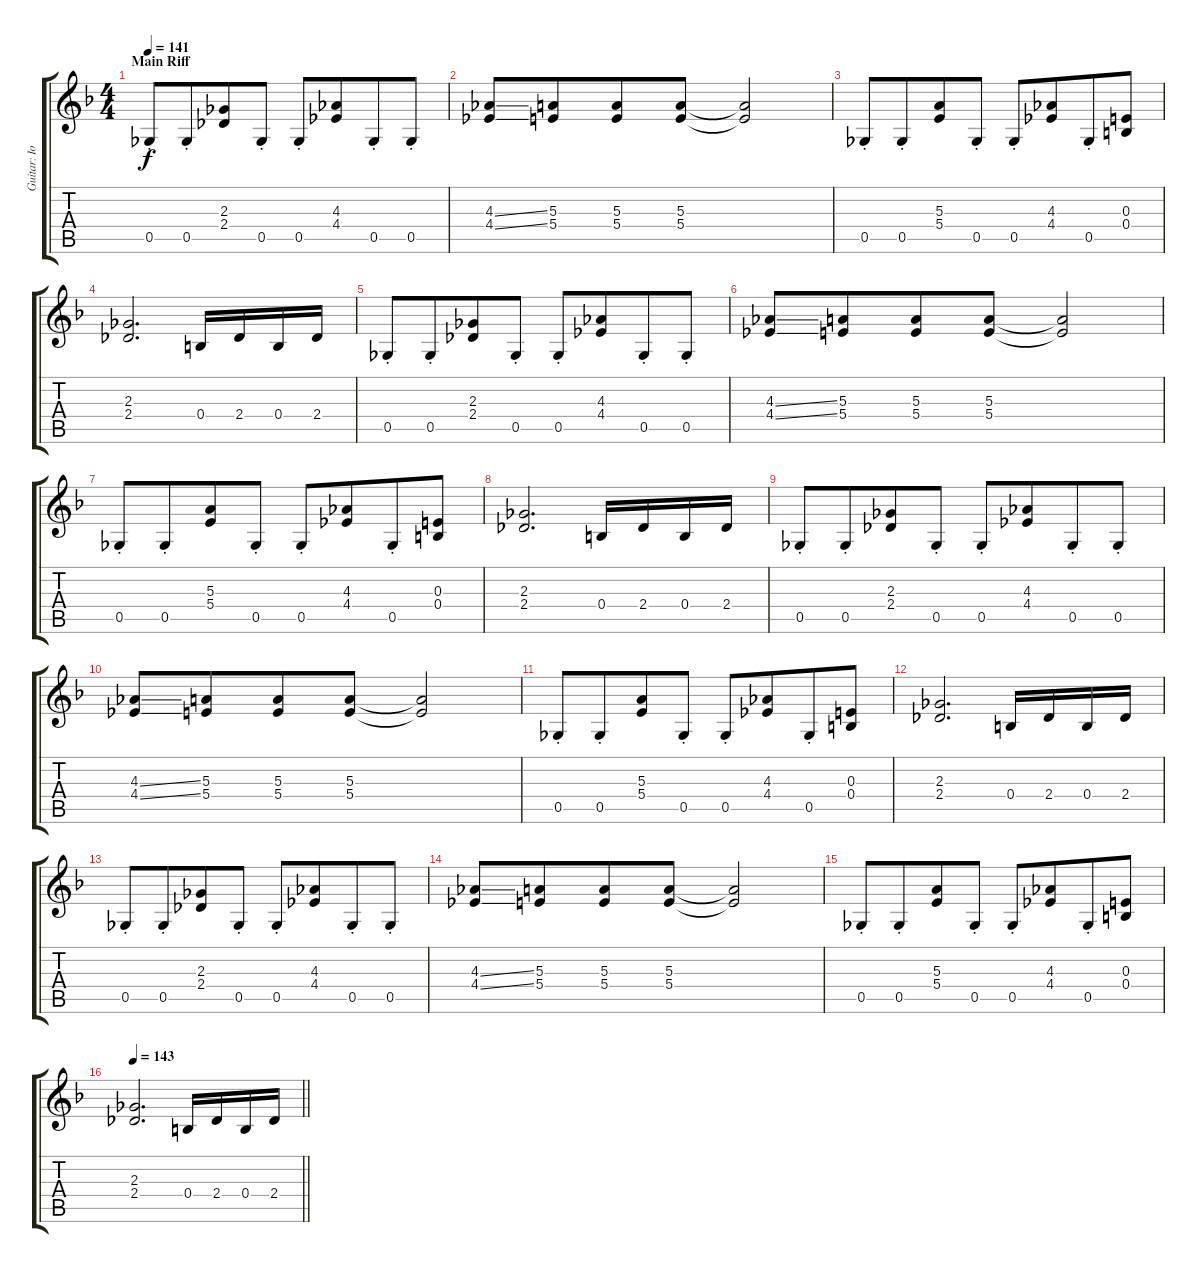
\track ("Guitar: IommI" "Guitar: Io") {instrument distortionguitar}
\staff {score tabs}
\tuning (Db4 Ab3 E3 B2 Gb2 Db2) {hide}
\ts (4 4)
\section ("" "Main Riff")
\tempo 141
\clef g2
\ks f
0.5{st}.8{dy f} 0.5{st}.8{beam merge} (2.3 2.4).8 0.5{st}.8 0.5{st}.8 (4.3 4.4).8{beam merge} 0.5{st}.8 0.5{st}.8 |
(4.3{ss} 4.4{ss}).8 (5.3 5.4).8{beam merge} (5.3 5.4).8 (5.3 5.4).8 (5.3{t} 5.4{t}).2 |
0.5{st}.8 0.5{st}.8{beam merge} (5.3 5.4).8 0.5{st}.8 0.5{st}.8 (4.3 4.4).8{beam merge} 0.5{st}.8 (0.3 0.4).8 |
(2.3 2.4).2{d} 0.4.16 2.4.16 0.4.16 2.4.16 |
0.5{st}.8 0.5{st}.8{beam merge} (2.3 2.4).8 0.5{st}.8 0.5{st}.8 (4.3 4.4).8{beam merge} 0.5{st}.8 0.5{st}.8 |
(4.3{ss} 4.4{ss}).8 (5.3 5.4).8{beam merge} (5.3 5.4).8 (5.3 5.4).8 (5.3{t} 5.4{t}).2 |
0.5{st}.8 0.5{st}.8{beam merge} (5.3 5.4).8 0.5{st}.8 0.5{st}.8 (4.3 4.4).8{beam merge} 0.5{st}.8 (0.3 0.4).8 |
(2.3 2.4).2{d} 0.4.16 2.4.16 0.4.16 2.4.16 |
0.5{st}.8 0.5{st}.8{beam merge} (2.3 2.4).8 0.5{st}.8 0.5{st}.8 (4.3 4.4).8{beam merge} 0.5{st}.8 0.5{st}.8 |
(4.3{ss} 4.4{ss}).8 (5.3 5.4).8{beam merge} (5.3 5.4).8 (5.3 5.4).8 (5.3{t} 5.4{t}).2 |
0.5{st}.8 0.5{st}.8{beam merge} (5.3 5.4).8 0.5{st}.8 0.5{st}.8 (4.3 4.4).8{beam merge} 0.5{st}.8 (0.3 0.4).8 |
(2.3 2.4).2{d} 0.4.16 2.4.16 0.4.16 2.4.16 |
0.5{st}.8 0.5{st}.8{beam merge} (2.3 2.4).8 0.5{st}.8 0.5{st}.8 (4.3 4.4).8{beam merge} 0.5{st}.8 0.5{st}.8 |
(4.3{ss} 4.4{ss}).8 (5.3 5.4).8{beam merge} (5.3 5.4).8 (5.3 5.4).8 (5.3{t} 5.4{t}).2 |
0.5{st}.8 0.5{st}.8{beam merge} (5.3 5.4).8 0.5{st}.8 0.5{st}.8 (4.3 4.4).8{beam merge} 0.5{st}.8 (0.3 0.4).8 |
\tempo 143
\barLineRight lightlight
(2.3 2.4).2{d} 0.4.16 2.4.16 0.4.16 2.4.16
